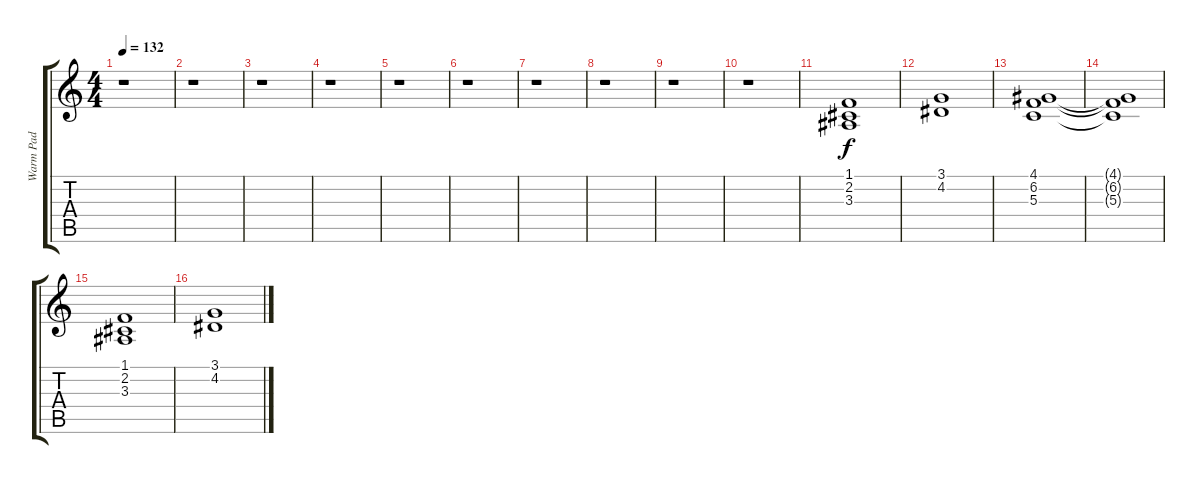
\track ("Warm Pad" "Warm Pad") {instrument pad2warm}
\staff {score tabs}
\tuning (E4 B3 G3 D3 A2 E2) {hide}
\ts (4 4)
\tempo 132
\clef g2
\ks c
r.1{dy f} |
r.1 |
r.1 |
r.1 |
r.1 |
r.1 |
r.1 |
r.1 |
r.1 |
r.1 |
(1.1 2.2 3.3).1 |
(3.1 4.2).1 |
(4.1 6.2 5.3).1 |
(4.1{t} 6.2{t} 5.3{t}).1 |
(1.1 2.2 3.3).1 |
(3.1 4.2).1
